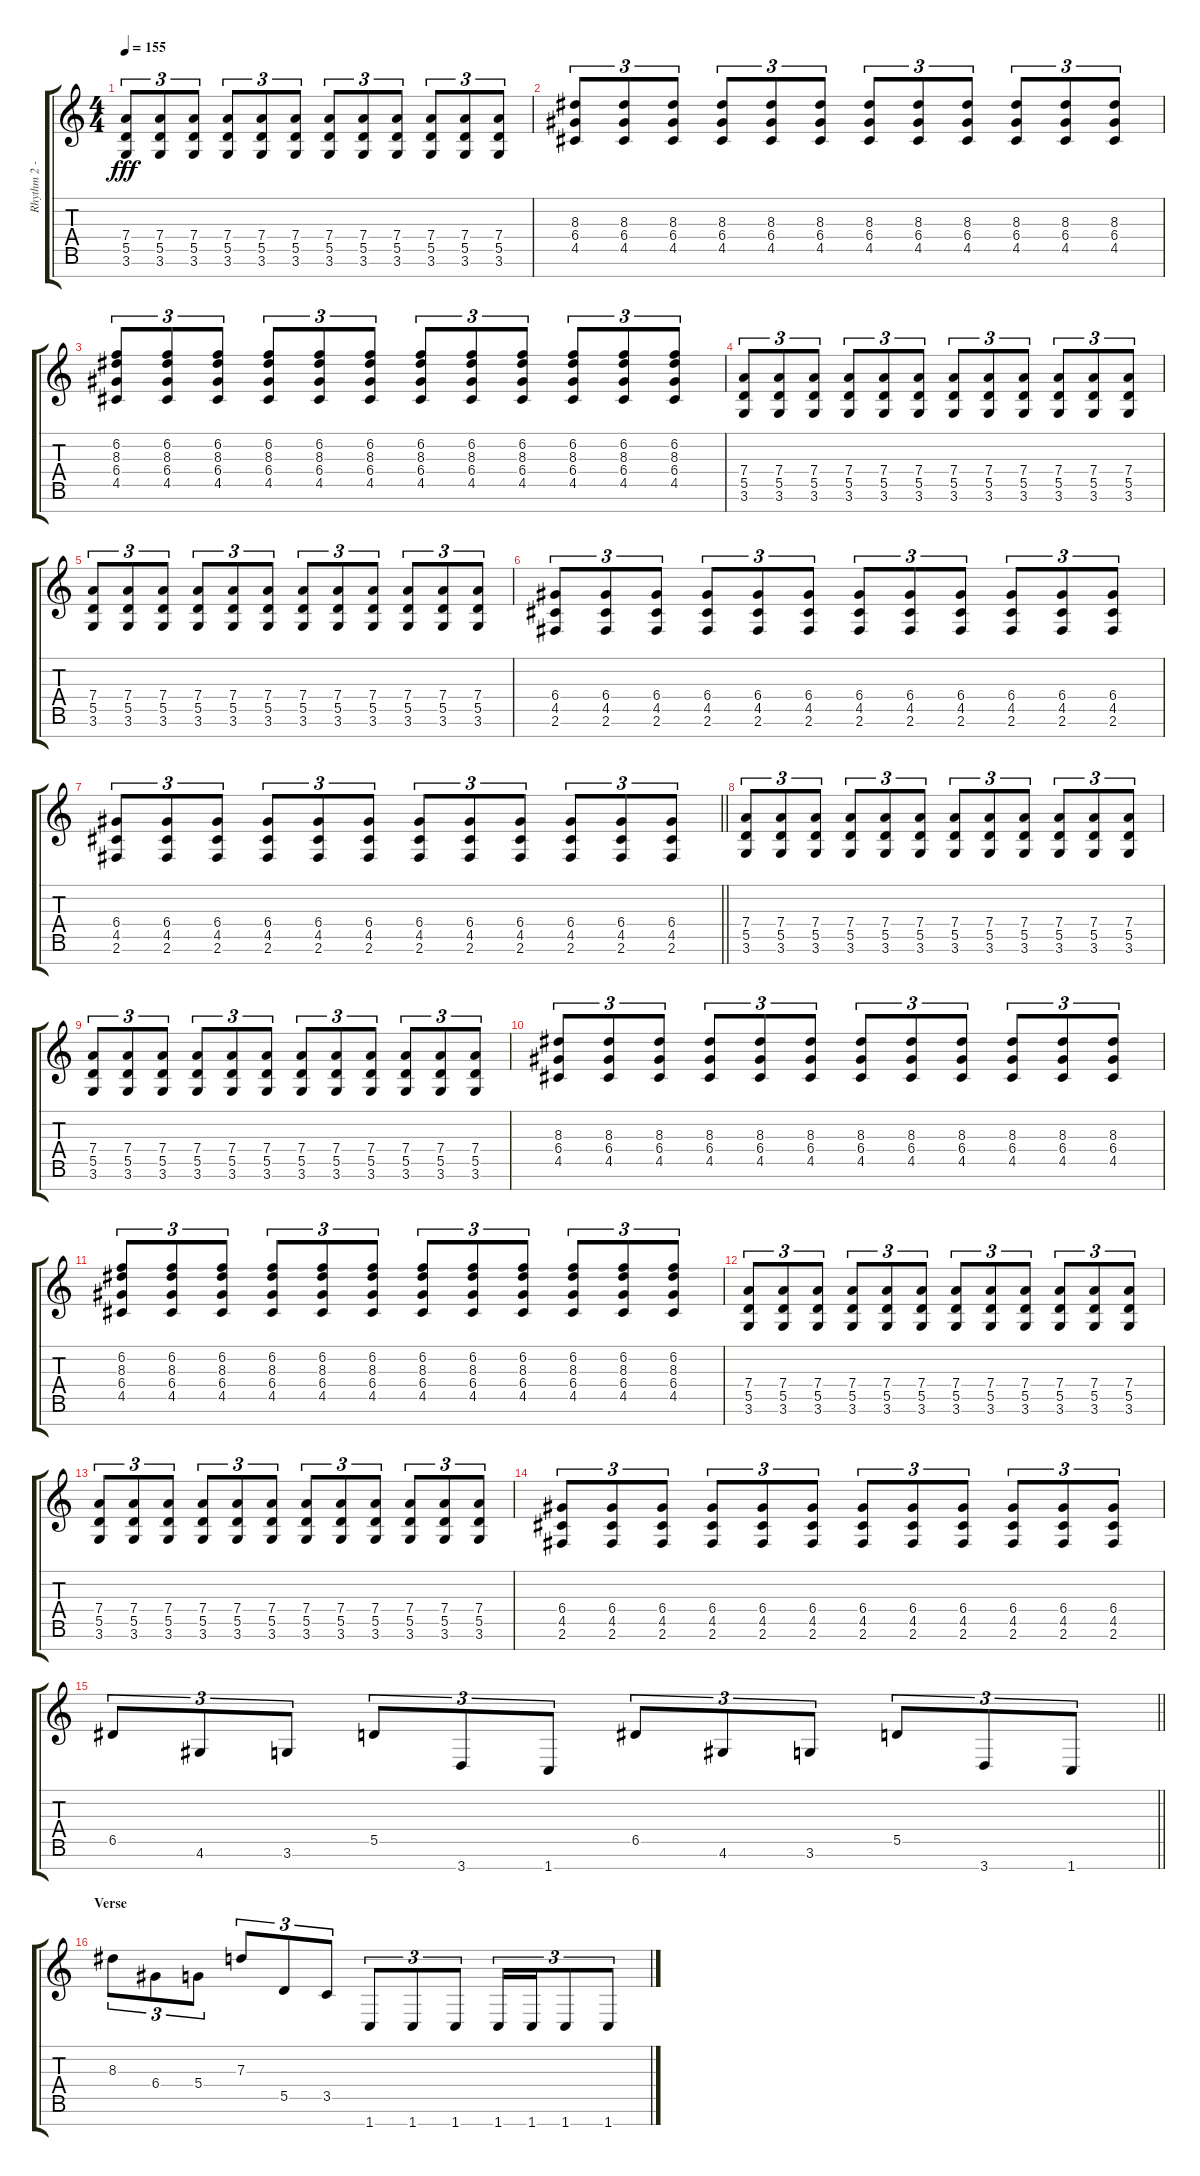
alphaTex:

\track ("Rhythm 2 - Scott" "Rhythm 2 -") {instrument distortionguitar}
\staff {score tabs}
\tuning (E4 B3 G3 D3 A2 E2 B1) {hide}
\ts (4 4)
\tempo 155
\clef g2
\ks c
(7.4 5.5 3.6).8{tu (3 2) dy fff} (7.4 5.5 3.6).8{tu (3 2)} (7.4 5.5 3.6).8{tu (3 2)} (7.4 5.5 3.6).8{tu (3 2)} (7.4 5.5 3.6).8{tu (3 2)} (7.4 5.5 3.6).8{tu (3 2)} (7.4 5.5 3.6).8{tu (3 2)} (7.4 5.5 3.6).8{tu (3 2)} (7.4 5.5 3.6).8{tu (3 2)} (7.4 5.5 3.6).8{tu (3 2)} (7.4 5.5 3.6).8{tu (3 2)} (7.4 5.5 3.6).8{tu (3 2)} |
(8.3 6.4 4.5).8{tu (3 2)} (8.3 6.4 4.5).8{tu (3 2)} (8.3 6.4 4.5).8{tu (3 2)} (8.3 6.4 4.5).8{tu (3 2)} (8.3 6.4 4.5).8{tu (3 2)} (8.3 6.4 4.5).8{tu (3 2)} (8.3 6.4 4.5).8{tu (3 2)} (8.3 6.4 4.5).8{tu (3 2)} (8.3 6.4 4.5).8{tu (3 2)} (8.3 6.4 4.5).8{tu (3 2)} (8.3 6.4 4.5).8{tu (3 2)} (8.3 6.4 4.5).8{tu (3 2)} |
(6.2 8.3 6.4 4.5).8{tu (3 2)} (6.2 8.3 6.4 4.5).8{tu (3 2)} (6.2 8.3 6.4 4.5).8{tu (3 2)} (6.2 8.3 6.4 4.5).8{tu (3 2)} (6.2 8.3 6.4 4.5).8{tu (3 2)} (6.2 8.3 6.4 4.5).8{tu (3 2)} (6.2 8.3 6.4 4.5).8{tu (3 2)} (6.2 8.3 6.4 4.5).8{tu (3 2)} (6.2 8.3 6.4 4.5).8{tu (3 2)} (6.2 8.3 6.4 4.5).8{tu (3 2)} (6.2 8.3 6.4 4.5).8{tu (3 2)} (6.2 8.3 6.4 4.5).8{tu (3 2)} |
(7.4 5.5 3.6).8{tu (3 2)} (7.4 5.5 3.6).8{tu (3 2)} (7.4 5.5 3.6).8{tu (3 2)} (7.4 5.5 3.6).8{tu (3 2)} (7.4 5.5 3.6).8{tu (3 2)} (7.4 5.5 3.6).8{tu (3 2)} (7.4 5.5 3.6).8{tu (3 2)} (7.4 5.5 3.6).8{tu (3 2)} (7.4 5.5 3.6).8{tu (3 2)} (7.4 5.5 3.6).8{tu (3 2)} (7.4 5.5 3.6).8{tu (3 2)} (7.4 5.5 3.6).8{tu (3 2)} |
(7.4 5.5 3.6).8{tu (3 2)} (7.4 5.5 3.6).8{tu (3 2)} (7.4 5.5 3.6).8{tu (3 2)} (7.4 5.5 3.6).8{tu (3 2)} (7.4 5.5 3.6).8{tu (3 2)} (7.4 5.5 3.6).8{tu (3 2)} (7.4 5.5 3.6).8{tu (3 2)} (7.4 5.5 3.6).8{tu (3 2)} (7.4 5.5 3.6).8{tu (3 2)} (7.4 5.5 3.6).8{tu (3 2)} (7.4 5.5 3.6).8{tu (3 2)} (7.4 5.5 3.6).8{tu (3 2)} |
(6.4 4.5 2.6).8{tu (3 2)} (6.4 4.5 2.6).8{tu (3 2)} (6.4 4.5 2.6).8{tu (3 2)} (6.4 4.5 2.6).8{tu (3 2)} (6.4 4.5 2.6).8{tu (3 2)} (6.4 4.5 2.6).8{tu (3 2)} (6.4 4.5 2.6).8{tu (3 2)} (6.4 4.5 2.6).8{tu (3 2)} (6.4 4.5 2.6).8{tu (3 2)} (6.4 4.5 2.6).8{tu (3 2)} (6.4 4.5 2.6).8{tu (3 2)} (6.4 4.5 2.6).8{tu (3 2)} |
\barLineRight lightlight
(6.4 4.5 2.6).8{tu (3 2)} (6.4 4.5 2.6).8{tu (3 2)} (6.4 4.5 2.6).8{tu (3 2)} (6.4 4.5 2.6).8{tu (3 2)} (6.4 4.5 2.6).8{tu (3 2)} (6.4 4.5 2.6).8{tu (3 2)} (6.4 4.5 2.6).8{tu (3 2)} (6.4 4.5 2.6).8{tu (3 2)} (6.4 4.5 2.6).8{tu (3 2)} (6.4 4.5 2.6).8{tu (3 2)} (6.4 4.5 2.6).8{tu (3 2)} (6.4 4.5 2.6).8{tu (3 2)} |
\section ("" "")
(7.4 5.5 3.6).8{tu (3 2)} (7.4 5.5 3.6).8{tu (3 2)} (7.4 5.5 3.6).8{tu (3 2)} (7.4 5.5 3.6).8{tu (3 2)} (7.4 5.5 3.6).8{tu (3 2)} (7.4 5.5 3.6).8{tu (3 2)} (7.4 5.5 3.6).8{tu (3 2)} (7.4 5.5 3.6).8{tu (3 2)} (7.4 5.5 3.6).8{tu (3 2)} (7.4 5.5 3.6).8{tu (3 2)} (7.4 5.5 3.6).8{tu (3 2)} (7.4 5.5 3.6).8{tu (3 2)} |
(7.4 5.5 3.6).8{tu (3 2)} (7.4 5.5 3.6).8{tu (3 2)} (7.4 5.5 3.6).8{tu (3 2)} (7.4 5.5 3.6).8{tu (3 2)} (7.4 5.5 3.6).8{tu (3 2)} (7.4 5.5 3.6).8{tu (3 2)} (7.4 5.5 3.6).8{tu (3 2)} (7.4 5.5 3.6).8{tu (3 2)} (7.4 5.5 3.6).8{tu (3 2)} (7.4 5.5 3.6).8{tu (3 2)} (7.4 5.5 3.6).8{tu (3 2)} (7.4 5.5 3.6).8{tu (3 2)} |
(8.3 6.4 4.5).8{tu (3 2)} (8.3 6.4 4.5).8{tu (3 2)} (8.3 6.4 4.5).8{tu (3 2)} (8.3 6.4 4.5).8{tu (3 2)} (8.3 6.4 4.5).8{tu (3 2)} (8.3 6.4 4.5).8{tu (3 2)} (8.3 6.4 4.5).8{tu (3 2)} (8.3 6.4 4.5).8{tu (3 2)} (8.3 6.4 4.5).8{tu (3 2)} (8.3 6.4 4.5).8{tu (3 2)} (8.3 6.4 4.5).8{tu (3 2)} (8.3 6.4 4.5).8{tu (3 2)} |
(6.2 8.3 6.4 4.5).8{tu (3 2)} (6.2 8.3 6.4 4.5).8{tu (3 2)} (6.2 8.3 6.4 4.5).8{tu (3 2)} (6.2 8.3 6.4 4.5).8{tu (3 2)} (6.2 8.3 6.4 4.5).8{tu (3 2)} (6.2 8.3 6.4 4.5).8{tu (3 2)} (6.2 8.3 6.4 4.5).8{tu (3 2)} (6.2 8.3 6.4 4.5).8{tu (3 2)} (6.2 8.3 6.4 4.5).8{tu (3 2)} (6.2 8.3 6.4 4.5).8{tu (3 2)} (6.2 8.3 6.4 4.5).8{tu (3 2)} (6.2 8.3 6.4 4.5).8{tu (3 2)} |
(7.4 5.5 3.6).8{tu (3 2)} (7.4 5.5 3.6).8{tu (3 2)} (7.4 5.5 3.6).8{tu (3 2)} (7.4 5.5 3.6).8{tu (3 2)} (7.4 5.5 3.6).8{tu (3 2)} (7.4 5.5 3.6).8{tu (3 2)} (7.4 5.5 3.6).8{tu (3 2)} (7.4 5.5 3.6).8{tu (3 2)} (7.4 5.5 3.6).8{tu (3 2)} (7.4 5.5 3.6).8{tu (3 2)} (7.4 5.5 3.6).8{tu (3 2)} (7.4 5.5 3.6).8{tu (3 2)} |
(7.4 5.5 3.6).8{tu (3 2)} (7.4 5.5 3.6).8{tu (3 2)} (7.4 5.5 3.6).8{tu (3 2)} (7.4 5.5 3.6).8{tu (3 2)} (7.4 5.5 3.6).8{tu (3 2)} (7.4 5.5 3.6).8{tu (3 2)} (7.4 5.5 3.6).8{tu (3 2)} (7.4 5.5 3.6).8{tu (3 2)} (7.4 5.5 3.6).8{tu (3 2)} (7.4 5.5 3.6).8{tu (3 2)} (7.4 5.5 3.6).8{tu (3 2)} (7.4 5.5 3.6).8{tu (3 2)} |
(6.4 4.5 2.6).8{tu (3 2)} (6.4 4.5 2.6).8{tu (3 2)} (6.4 4.5 2.6).8{tu (3 2)} (6.4 4.5 2.6).8{tu (3 2)} (6.4 4.5 2.6).8{tu (3 2)} (6.4 4.5 2.6).8{tu (3 2)} (6.4 4.5 2.6).8{tu (3 2)} (6.4 4.5 2.6).8{tu (3 2)} (6.4 4.5 2.6).8{tu (3 2)} (6.4 4.5 2.6).8{tu (3 2)} (6.4 4.5 2.6).8{tu (3 2)} (6.4 4.5 2.6).8{tu (3 2)} |
\barLineRight lightlight
6.5.8{tu (3 2)} 4.6.8{tu (3 2)} 3.6.8{tu (3 2)} 5.5.8{tu (3 2)} 3.7.8{tu (3 2)} 1.7.8{tu (3 2)} 6.5.8{tu (3 2)} 4.6.8{tu (3 2)} 3.6.8{tu (3 2)} 5.5.8{tu (3 2)} 3.7.8{tu (3 2)} 1.7.8{tu (3 2)} |
\section ("" "Verse")
8.3.8{tu (3 2)} 6.4.8{tu (3 2)} 5.4.8{tu (3 2)} 7.3.8{tu (3 2)} 5.5.8{tu (3 2)} 3.5.8{tu (3 2)} 1.7.8{tu (3 2)} 1.7.8{tu (3 2)} 1.7.8{tu (3 2)} 1.7.16{tu (3 2)} 1.7.16{tu (3 2)} 1.7.8{tu (3 2)} 1.7.8{tu (3 2)}
